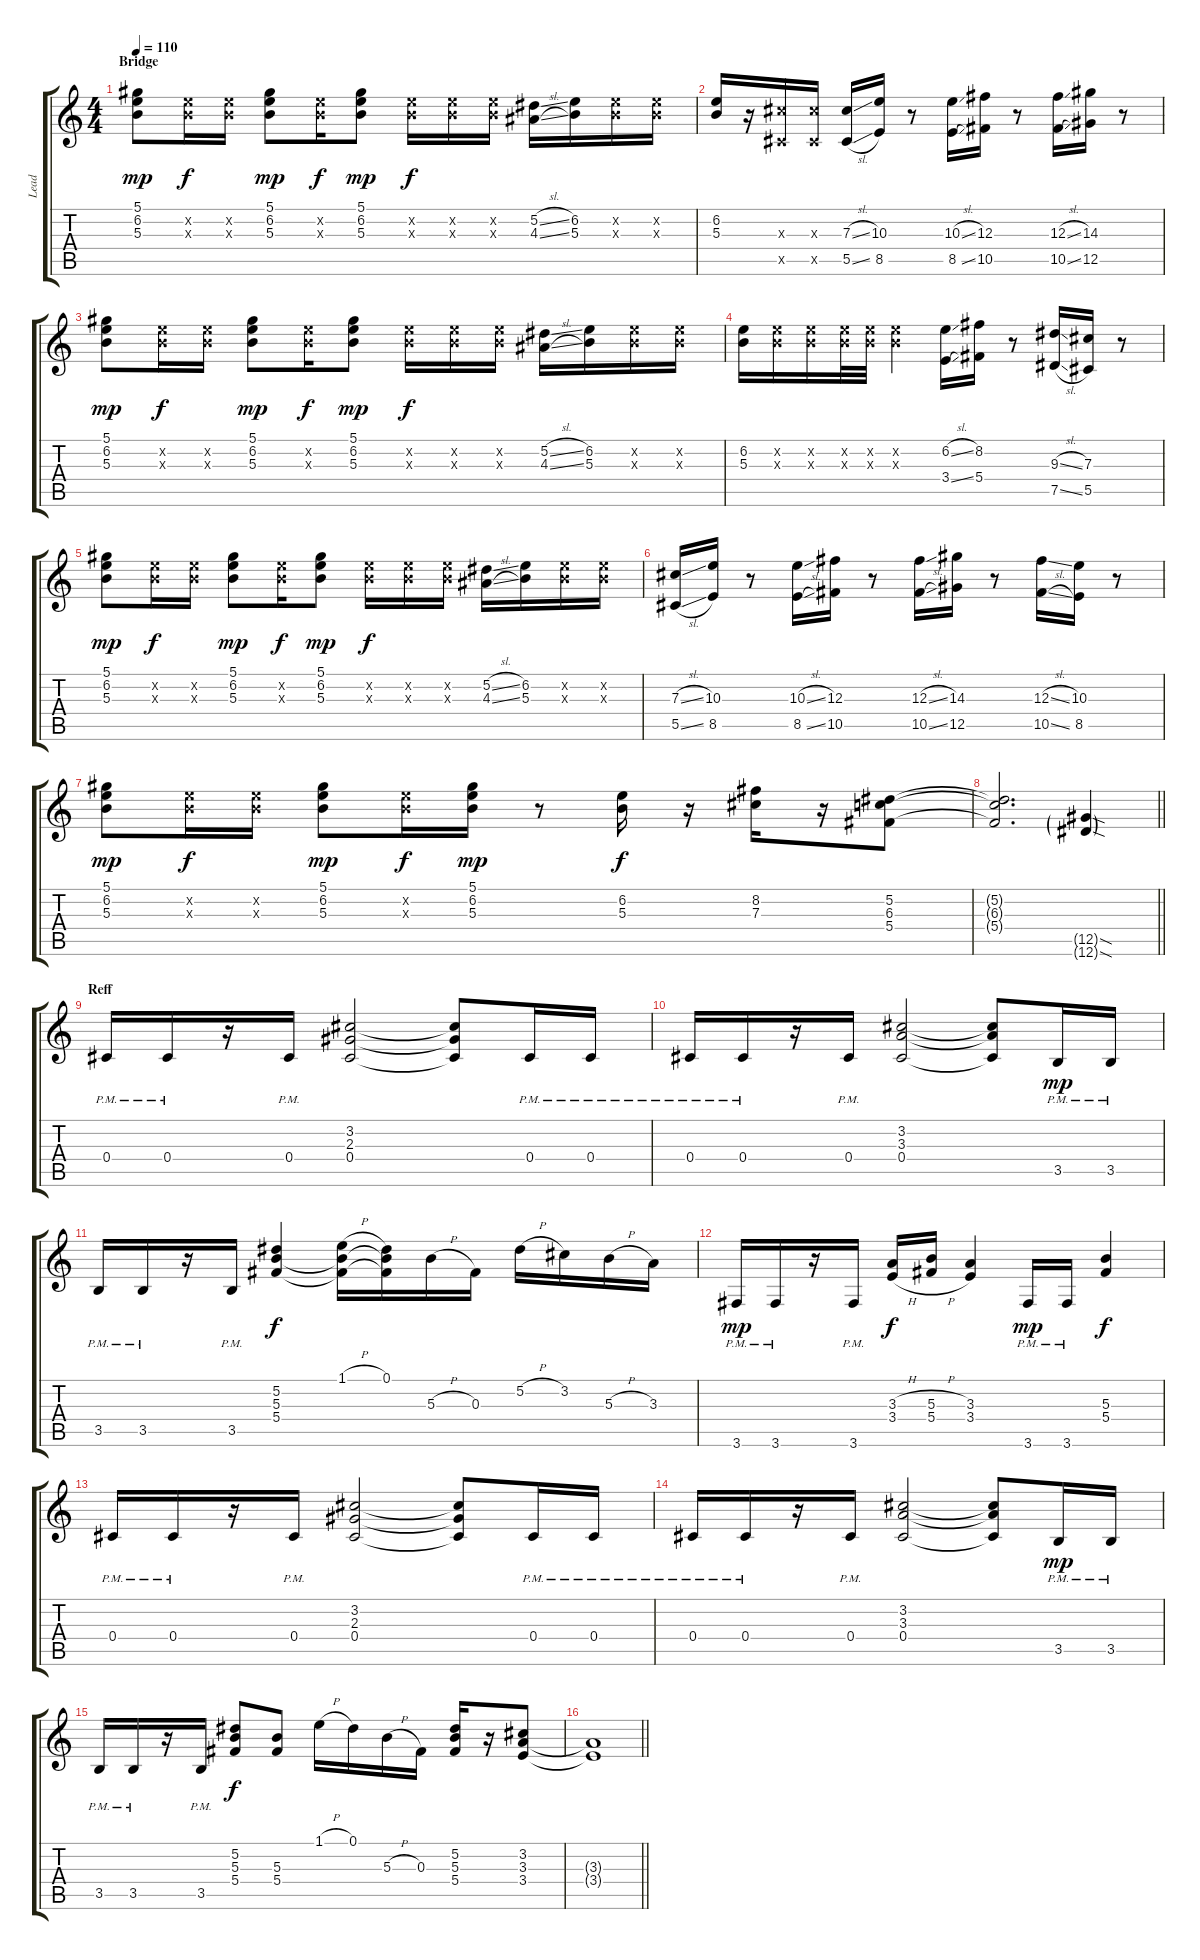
\track ("Lead" "Lead") {instrument overdrivenguitar}
\staff {score tabs}
\tuning (Eb4 Bb3 Gb3 Db3 Ab2 Eb2) {hide}
\ts (4 4)
\section ("" "Bridge")
\tempo 110
\clef g2
\ks c
(5.1 6.2 5.3).8{dy mp} (6.2{x} 5.3{x}).16{dy f} (6.2{x} 5.3{x}).16 (5.1 6.2 5.3).8{dy mp} (6.2{x} 5.3{x}).16{dy f} (5.1 6.2 5.3).8{dy mp} (6.2{x} 5.3{x}).16{dy f} (6.2{x} 5.3{x}).16 (6.2{x} 5.3{x}).16 (5.2{sl} 4.3{sl}).16 (6.2 5.3).16 (6.2{x} 5.3{x}).16 (6.2{x} 5.3{x}).16 |
(6.2 5.3).16 r.16 (7.3{x} 5.5{x}).16 (7.3{x} 5.5{x}).16 (7.3{sl} 5.5{sl}).16 (10.3 8.5).16 r.8 (10.3{sl} 8.5{sl}).16 (12.3 10.5).16 r.8 (12.3{sl} 10.5{sl}).16 (14.3 12.5).16 r.8 |
(5.1 6.2 5.3).8{dy mp} (6.2{x} 5.3{x}).16{dy f} (6.2{x} 5.3{x}).16 (5.1 6.2 5.3).8{dy mp} (6.2{x} 5.3{x}).16{dy f} (5.1 6.2 5.3).8{dy mp} (6.2{x} 5.3{x}).16{dy f} (6.2{x} 5.3{x}).16 (6.2{x} 5.3{x}).16 (5.2{sl} 4.3{sl}).16 (6.2 5.3).16 (6.2{x} 5.3{x}).16 (6.2{x} 5.3{x}).16 |
(6.2 5.3).16 (6.2{x} 5.3{x}).16 (6.2{x} 5.3{x}).16 (6.2{x} 5.3{x}).32 (6.2{x} 5.3{x}).32 (6.2{x} 5.3{x}).4 (6.2{sl} 3.4{sl}).16 (8.2 5.4).16 r.8 (9.3{sl} 7.5{sl}).16 (7.3 5.5).16 r.8 |
(5.1 6.2 5.3).8{dy mp} (6.2{x} 5.3{x}).16{dy f} (6.2{x} 5.3{x}).16 (5.1 6.2 5.3).8{dy mp} (6.2{x} 5.3{x}).16{dy f} (5.1 6.2 5.3).8{dy mp} (6.2{x} 5.3{x}).16{dy f} (6.2{x} 5.3{x}).16 (6.2{x} 5.3{x}).16 (5.2{sl} 4.3{sl}).16 (6.2 5.3).16 (6.2{x} 5.3{x}).16 (6.2{x} 5.3{x}).16 |
(7.3{sl} 5.5{sl}).16 (10.3 8.5).16 r.8 (10.3{sl} 8.5{sl}).16 (12.3 10.5).16 r.8 (12.3{sl} 10.5{sl}).16 (14.3 12.5).16 r.8 (12.3{sl} 10.5{sl}).16 (10.3 8.5).16 r.8 |
(5.1 6.2 5.3).8{dy mp} (6.2{x} 5.3{x}).16{dy f} (6.2{x} 5.3{x}).16 (5.1 6.2 5.3).8{dy mp} (6.2{x} 5.3{x}).16{dy f} (5.1 6.2 5.3).16{dy mp} r.8 (6.2 5.3).16{dy f} r.16 (8.2 7.3).16 r.16 (5.2 6.3 5.4).8 |
\barLineRight lightlight
(5.2{t} 6.3{t} 5.4{t}).2{d} (12.5{sod g} 12.6{sod g}).4 |
\section ("" "Reff")
0.4{pm}.16 0.4{pm}.16 r.16 0.4{pm}.16 (3.2 2.3 0.4).2 (3.2{t} 2.3{t} 0.4{t}).8 0.4{pm}.16 0.4{pm}.16 |
0.4{pm}.16 0.4{pm}.16 r.16 0.4{pm}.16 (3.2 3.3 0.4).2 (3.2{t} 3.3{t} 0.4{t}).8 3.5{pm}.16{dy mp} 3.5{pm}.16 |
3.5{pm}.16 3.5{pm}.16 r.16 3.5{pm}.16 (5.2 5.3 5.4).4{dy f} (1.1{h} 5.3{t} 5.4{t}).16 (0.1 5.3{t} 5.4{t}).16 5.3{h}.16 0.3.16 5.2{h}.16 3.2.16 5.3{h}.16 3.3.16 |
3.6{pm}.16{dy mp} 3.6{pm}.16 r.16 3.6{pm}.16 (3.3{h} 3.4{h}).16{dy f} (5.3{h} 5.4{h}).16 (3.3 3.4).4 3.6{pm}.16{dy mp} 3.6{pm}.16 (5.3 5.4).4{dy f} |
0.4{pm}.16 0.4{pm}.16 r.16 0.4{pm}.16 (3.2 2.3 0.4).2 (3.2{t} 2.3{t} 0.4{t}).8 0.4{pm}.16 0.4{pm}.16 |
0.4{pm}.16 0.4{pm}.16 r.16 0.4{pm}.16 (3.2 3.3 0.4).2 (3.2{t} 3.3{t} 0.4{t}).8 3.5{pm}.16{dy mp} 3.5{pm}.16 |
3.5{pm}.16 3.5{pm}.16 r.16 3.5{pm}.16 (5.2 5.3 5.4).8{dy f} (5.3 5.4).8 1.1{h}.16 0.1.16 5.3{h}.16 0.3.16 (5.2 5.3 5.4).16 r.16 (3.2 3.3 3.4).8 |
\barLineRight lightlight
(3.3{t} 3.4{t}).1
